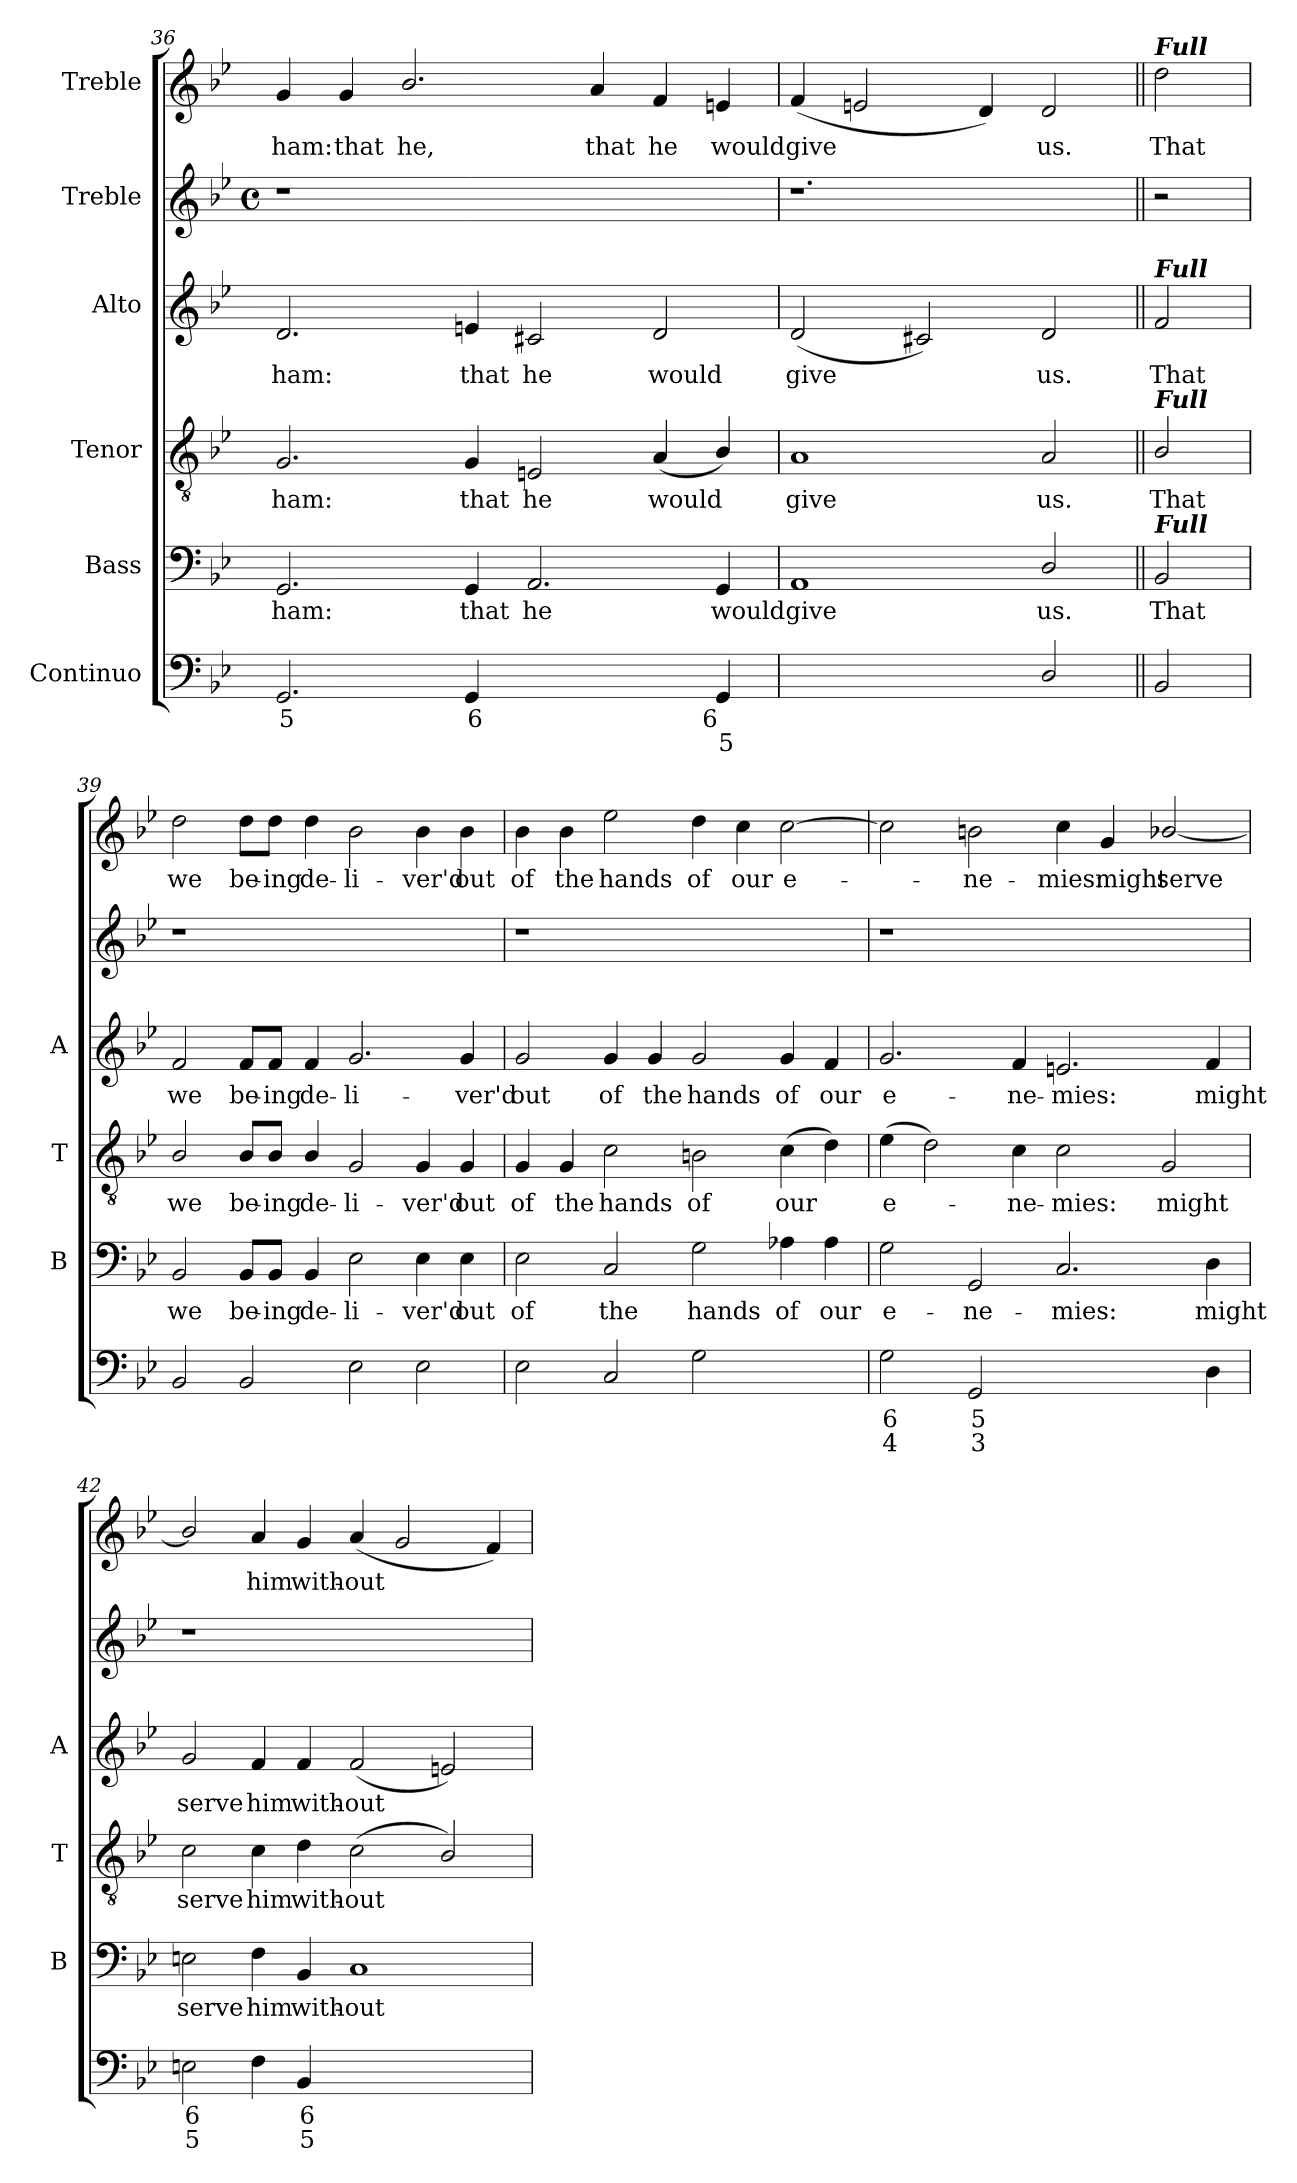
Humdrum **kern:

**kern	**text	**text	**kern	**text	**kern	**text	**kern	**text	**kern	**kern	**text
*part6	*part6	*part6	*part5	*part5	*part4	*part4	*part3	*part3	*part2	*part1	*part1
*staff6	*staff6	*staff6	*staff5	*staff5	*staff4	*staff4	*staff3	*staff3	*staff2	*staff1	*staff1
*I"Continuo	*	*	*I"Bass	*	*I"Tenor	*	*I"Alto	*	*I"Treble	*I"Treble	*
*	*	*	*I'B	*	*I'T	*	*I'A	*	*	*	*
!!LO:PB:g=z
*clefF4	*	*	*clefF4	*	*clefGv2	*	*clefG2	*	*clefG2	*clefG2	*
*k[b-e-]	*	*	*k[b-e-]	*	*k[b-e-]	*	*k[b-e-]	*	*k[b-e-]	*k[b-e-]	*
*B-:	*	*	*B-:	*	*B-:	*	*B-:	*	*B-:	*B-:	*
*	*	*	*	*	*	*	*	*	*M4/4	*	*
*	*	*	*	*	*	*	*	*	*met(c)	*	*
=36	=36	=36	=36	=36	=36	=36	=36	=36	=36	=36	=36
!	!LO:LY:b	!	!	!LO:LY:b	!	!LO:LY:b	!	!LO:LY:b	!	!	!LO:LY:b
*^	*	*	*	*	*	*	*	*	*	*	*
*	*^	*	*	*	*	*	*	*	*	*	*	*
2.GG/	0ryy	0ryy	5	.	2.GG/	-ham:	2.G/	-ham:	2.d/	-ham:	1r	4g/	-ham:
!	!	!	!	!	!	!	!	!	!	!	!	!	!LO:LY:b
.	.	.	.	.	.	.	.	.	.	.	.	4g/	that
!	!	!	!	!	!	!	!	!	!	!	!	!	!LO:LY:b
.	.	.	.	.	.	.	.	.	.	.	.	2.b-/	he,
!	!	!	!LO:LY:b	!	!	!LO:LY:b	!	!LO:LY:b	!	!LO:LY:b	!	!	!
4GG/	.	.	6	.	4GG/	that	4G/	that	4en/	that	.	.	.
!	!	!	!LO:LY:b	!LO:LY:b	!	!LO:LY:b	!	!LO:LY:b	!	!LO:LY:b	!	!	!
[4AA/yy	.	.	9	3	2.AA/	he	2En/	he	2c#X/	he	1ryy	.	.
!	!	!	!LO:LY:b	!	!	!	!	!	!	!	!	!	!LO:LY:b
4AA/yy]	.	.	8	.	.	.	.	.	.	.	.	4a/	that
!	!	!	!LO:LY:b	!LO:LY:b	!	!	!	!LO:LY:b	!	!LO:LY:b	!	!	!LO:LY:b
4AA/yy	.	.	6	4	.	.	(<4A/	would	2d/	would	.	4f/	he
!	!	!	!LO:LY:b	!LO:LY:b	!	!LO:LY:b	!	!	!	!	!	!	!LO:LY:b
4GG/	.	.	6	5	4GG/	would	4B-/)	.	.	.	.	4en/	would
!!LO:LB:g=z
=37	=37	=37	=37	=37	=37	=37	=37	=37	=37	=37	=37	=37	=37
!	!	!	!LO:LY:b	!LO:LY:b	!	!LO:LY:b	!	!LO:LY:b	!	!LO:LY:b	!	!	!LO:LY:b
[2AA/yy	1.ryy	1.ryy	6	4	1AA	give	1A	give	(<2d/	give	1.r	(<4f/	give
.	.	.	.	.	.	.	.	.	.	.	.	2en/	.
!	!	!	!LO:LY:b	!LO:LY:b	!	!	!	!	!	!	!	!	!
2AA/yy]	.	.	5	3	.	.	.	.	2c#X/)	.	.	.	.
.	.	.	.	.	.	.	.	.	.	.	.	4d/)	.
!	!	!	!	!	!	!LO:LY:b	!	!LO:LY:b	!	!LO:LY:b	!	!	!LO:LY:b
2D/	.	.	.	.	2D/	us.	2A/	us.	2d/	us.	.	2d/	us.
=38||	=38||	=38||	=38||	=38||	=38||	=38||	=38||	=38||	=38||	=38||	=38||	=38||	=38||
!	!	!	!	!	!	!	!	!	!	!	!	!LO:TX:a:Bi:t=Full	!
!	!	!	!	!	!	!	!	!	!LO:TX:a:Bi:t=Full	!	!	!	!
!	!	!	!	!	!	!	!LO:TX:a:Bi:t=Full	!	!	!	!	!	!
!	!	!	!	!	!LO:TX:a:Bi:t=Full	!	!	!	!	!	!	!	!
!	!	!	!	!	!	!LO:LY:b	!	!LO:LY:b	!	!LO:LY:b	!	!	!LO:LY:b
2BB-/	2ryy	2ryy	.	.	2BB-/	That	2B-/	That	2f/	That	2r	2dd\	That
=39	=39	=39	=39	=39	=39	=39	=39	=39	=39	=39	=39	=39	=39
!	!	!	!	!	!	!LO:LY:b	!	!LO:LY:b	!	!LO:LY:b	!	!	!LO:LY:b
2BB-/	0ryy	0ryy	.	.	2BB-/	we	2B-/	we	2f/	we	1r	2dd\	we
!	!	!	!	!	!	!LO:LY:b	!	!LO:LY:b	!	!LO:LY:b	!	!	!LO:LY:b
2BB-/	.	.	.	.	8BB-/L	be-	8B-/L	be-	8f/L	be-	.	8dd\L	be-
!	!	!	!	!	!	!LO:LY:b	!	!LO:LY:b	!	!LO:LY:b	!	!	!LO:LY:b
.	.	.	.	.	8BB-/J	-ing	8B-/J	-ing	8f/J	-ing	.	8dd\J	-ing
!	!	!	!	!	!	!LO:LY:b	!	!LO:LY:b	!	!LO:LY:b	!	!	!LO:LY:b
.	.	.	.	.	4BB-/	de-	4B-/	de-	4f/	de-	.	4dd\	de-
!	!	!	!	!	!	!LO:LY:b	!	!LO:LY:b	!	!LO:LY:b	!	!	!LO:LY:b
2E-\	.	.	.	.	2E-\	-li-	2G/	-li-	2.g/	-li-	1ryy	2b-\	-li-
!	!	!	!	!	!	!LO:LY:b	!	!LO:LY:b	!	!	!	!	!LO:LY:b
2E-\	.	.	.	.	4E-\	-ver'd	4G/	-ver'd	.	.	.	4b-\	-ver'd
!	!	!	!	!	!	!LO:LY:b	!	!LO:LY:b	!	!LO:LY:b	!	!	!LO:LY:b
.	.	.	.	.	4E-\	out	4G/	out	4g/	-ver'd	.	4b-\	out
=40	=40	=40	=40	=40	=40	=40	=40	=40	=40	=40	=40	=40	=40
!	!	!	!	!	!	!LO:LY:b	!	!LO:LY:b	!	!LO:LY:b	!	!	!LO:LY:b
2E-\	0ryy	0ryy	.	.	2E-\	of	4G/	of	2g/	out	1r	4b-\	of
!	!	!	!	!	!	!	!	!LO:LY:b	!	!	!	!	!LO:LY:b
.	.	.	.	.	.	.	4G/	the	.	.	.	4b-\	the
!	!	!	!	!	!	!LO:LY:b	!	!LO:LY:b	!	!LO:LY:b	!	!	!LO:LY:b
2C/	.	.	.	.	2C/	the	2c\	hands	4g/	of	.	2ee-\	hands
!	!	!	!	!	!	!	!	!	!	!LO:LY:b	!	!	!
.	.	.	.	.	.	.	.	.	4g/	the	.	.	.
!	!	!	!	!	!	!LO:LY:b	!	!LO:LY:b	!	!LO:LY:b	!	!	!LO:LY:b
2G\	.	.	.	.	2G\	hands	2Bn\	of	2g/	hands	1ryy	4dd\	of
!	!	!	!	!	!	!	!	!	!	!	!	!	!LO:LY:b
.	.	.	.	.	.	.	.	.	.	.	.	4cc\	our
!	!	!	!LO:LY:b	!	!	!LO:LY:b	!	!LO:LY:b	!	!LO:LY:b	!	!	!LO:LY:b
[4A-X\yy	.	.	7	.	4A-X\	of	(>4c\	our	4g/	of	.	[2cc\	e-
!	!	!	!LO:LY:b	!	!	!LO:LY:b	!	!	!	!LO:LY:b	!	!	!
4A-\yy]	.	.	6	.	4A-\	our	4d\)	.	4f/	our	.	.	.
!!LO:PB:g=z
=41	=41	=41	=41	=41	=41	=41	=41	=41	=41	=41	=41	=41	=41
!	!	!	!LO:LY:b	!LO:LY:b	!	!LO:LY:b	!	!LO:LY:b	!	!LO:LY:b	!	!	!
2G\	0ryy	0ryy	6	4	2G\	e-	(>4e-\	e-	2.g/	e-	1r	2cc\]	.
.	.	.	.	.	.	.	2d\)	.	.	.	.	.	.
!	!	!	!LO:LY:b	!LO:LY:b	!	!LO:LY:b	!	!	!	!	!	!	!LO:LY:b
2GG/	.	.	5	3	2GG/	-ne-	.	.	.	.	.	2bn\	ne-
!	!	!	!	!	!	!	!	!LO:LY:b	!	!LO:LY:b	!	!	!
.	.	.	.	.	.	.	4c\	ne-	4f/	-ne-	.	.	.
!	!	!	!	!	!	!LO:LY:b	!	!LO:LY:b	!	!LO:LY:b	!	!	!LO:LY:b
[2C/yy	.	.	.	.	2.C/	-mies:	2c\	-mies:	2.en/	-mies:	1ryy	4cc\	-mies:
!	!	!	!	!	!	!	!	!	!	!	!	!	!LO:LY:b
.	.	.	.	.	.	.	.	.	.	.	.	4g/	might
!	!	!	!LO:LY:b	!	!	!	!	!LO:LY:b	!	!	!	!	!LO:LY:b
4C/yy]	.	.	7	.	.	.	2G/	might	.	.	.	[2b-X/	serve
!	!	!	!	!	!	!LO:LY:b	!	!	!	!LO:LY:b	!	!	!
4D\	.	.	.	.	4D\	might	.	.	4f/	might	.	.	.
=42	=42	=42	=42	=42	=42	=42	=42	=42	=42	=42	=42	=42	=42
!	!	!	!LO:LY:b	!LO:LY:b	!	!LO:LY:b	!	!LO:LY:b	!	!LO:LY:b	!	!	!
2En\	0ryy	0ryy	6	5	2En\	serve	2c\	serve	2g/	serve	1r	2b-/]	.
!	!	!	!	!	!	!LO:LY:b	!	!LO:LY:b	!	!LO:LY:b	!	!	!LO:LY:b
4F\	.	.	.	.	4F\	him	4c\	him	4f/	him	.	4a/	him
!	!	!	!LO:LY:b	!LO:LY:b	!	!LO:LY:b	!	!LO:LY:b	!	!LO:LY:b	!	!	!LO:LY:b
4BB-/	.	.	6	5	4BB-/	with-	4d\	with-	4f/	with-	.	4g/	with-
!	!	!	!LO:LY:b	!LO:LY:b	!	!LO:LY:b	!	!LO:LY:b	!	!LO:LY:b	!	!	!LO:LY:b
[2C/yy	.	.	6	4	1C	-out	(<2c\	-out	(<2f/	-out	1ryy	(<4a/	-out
.	.	.	.	.	.	.	.	.	.	.	.	2g/	.
!	!	!	!LO:LY:b	!LO:LY:b	!	!	!	!	!	!	!	!	!
2C/yy]	.	.	5	3	.	.	2B-/)	.	2en/)	.	.	.	.
.	.	.	.	.	.	.	.	.	.	.	.	4f/)	.
*v	*v	*v	*	*	*	*	*	*	*	*	*	*	*
=	=	=	=	=	=	=	=	=	=	=	=
*-	*-	*-	*-	*-	*-	*-	*-	*-	*-	*-	*-
